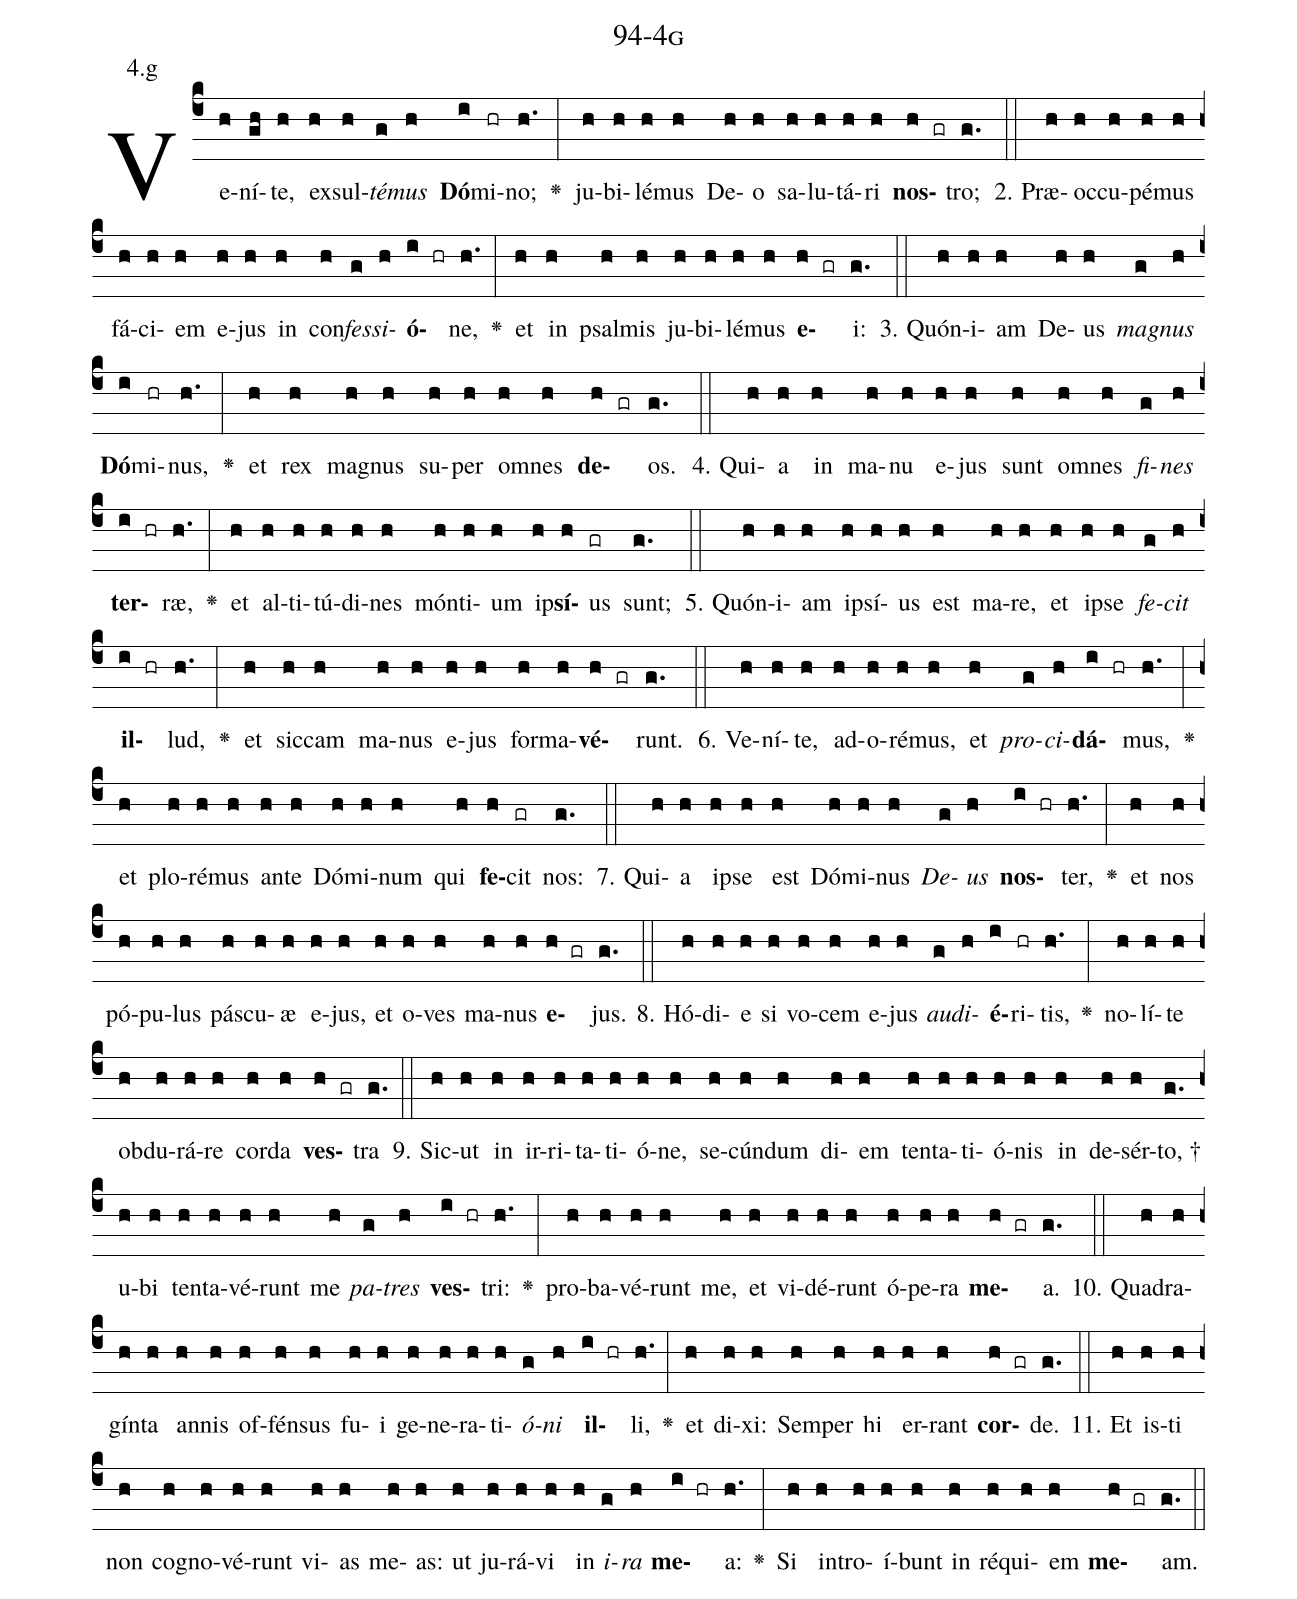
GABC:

name: 94-4g;
annotation: 4.g;
%%
(c4)Ve(h)ní(gh)te,(h) ex(h)sul(h)<i>té</i>(g)<i>mus</i>(h) <b>Dó</b>(i)mi(hr)no;(h.) <v>\greheightstar</v>(:) ju(h)bi(h)lé(h)mus(h) De(h)o(h) sa(h)lu(h)tá(h)ri(h) <b>nos</b>(h gr)tro;(g.) (::)
2. Præ(h)oc(h)cu(h)pé(h)mus(h) fá(h)ci(h)em(h) e(h)jus(h) in(h) con(h)<i>fes</i>(g)<i>si</i>(h)<b>ó</b>(i hr)ne,(h.) <v>\greheightstar</v>(:) et(h) in(h) psal(h)mis(h) ju(h)bi(h)lé(h)mus(h) <b>e</b>(h gr)i:(g.) (::)
3. Quón(h)i(h)am(h) De(h)us(h) <i>ma</i>(g)<i>gnus</i>(h) <b>Dó</b>(i)mi(hr)nus,(h.) <v>\greheightstar</v>(:) et(h) rex(h) ma(h)gnus(h) su(h)per(h) om(h)nes(h) <b>de</b>(h gr)os.(g.) (::)
4. Qui(h)a(h) in(h) ma(h)nu(h) e(h)jus(h) sunt(h) om(h)nes(h) <i>fi</i>(g)<i>nes</i>(h) <b>ter</b>(i hr)ræ,(h.) <v>\greheightstar</v>(:) et(h) al(h)ti(h)tú(h)di(h)nes(h) món(h)ti(h)um(h) ip(h)<b>sí</b>(h)us(gr) sunt;(g.) (::)
5. Quón(h)i(h)am(h) ip(h)sí(h)us(h) est(h) ma(h)re,(h) et(h) ip(h)se(h) <i>fe</i>(g)<i>cit</i>(h) <b>il</b>(i hr)lud,(h.) <v>\greheightstar</v>(:) et(h) sic(h)cam(h) ma(h)nus(h) e(h)jus(h) for(h)ma(h)<b>vé</b>(h gr)runt.(g.) (::)
6. Ve(h)ní(h)te,(h) ad(h)o(h)ré(h)mus,(h) et(h) <i>pro</i>(g)<i>ci</i>(h)<b>dá</b>(i hr)mus,(h.) <v>\greheightstar</v>(:) et(h) plo(h)ré(h)mus(h) an(h)te(h) Dó(h)mi(h)num(h) qui(h) <b>fe</b>(h)cit(gr) nos:(g.) (::)
7. Qui(h)a(h) ip(h)se(h) est(h) Dó(h)mi(h)nus(h) <i>De</i>(g)<i>us</i>(h) <b>nos</b>(i hr)ter,(h.) <v>\greheightstar</v>(:) et(h) nos(h) pó(h)pu(h)lus(h) pás(h)cu(h)æ(h) e(h)jus,(h) et(h) o(h)ves(h) ma(h)nus(h) <b>e</b>(h gr)jus.(g.) (::)
8. Hó(h)di(h)e(h) si(h) vo(h)cem(h) e(h)jus(h) <i>au</i>(g)<i>di</i>(h)<b>é</b>(i)ri(hr)tis,(h.) <v>\greheightstar</v>(:) no(h)lí(h)te(h) ob(h)du(h)rá(h)re(h) cor(h)da(h) <b>ves</b>(h gr)tra(g.) (::)
9. Sic(h)ut(h) in(h) ir(h)ri(h)ta(h)ti(h)ó(h)ne,(h) se(h)cún(h)dum(h) di(h)em(h) ten(h)ta(h)ti(h)ó(h)nis(h) in(h) de(h)sér(h)to, †(g.) u(h)bi(h) ten(h)ta(h)vé(h)runt(h) me(h) <i>pa</i>(g)<i>tres</i>(h) <b>ves</b>(i hr)tri:(h.) <v>\greheightstar</v>(:) pro(h)ba(h)vé(h)runt(h) me,(h) et(h) vi(h)dé(h)runt(h) ó(h)pe(h)ra(h) <b>me</b>(h gr)a.(g.) (::)
10. Qua(h)dra(h)gín(h)ta(h) an(h)nis(h) of(h)fén(h)sus(h) fu(h)i(h) ge(h)ne(h)ra(h)ti(h)<i>ó</i>(g)<i>ni</i>(h) <b>il</b>(i hr)li,(h.) <v>\greheightstar</v>(:) et(h) di(h)xi:(h) Sem(h)per(h) hi(h) er(h)rant(h) <b>cor</b>(h gr)de.(g.) (::)
11. Et(h) is(h)ti(h) non(h) co(h)gno(h)vé(h)runt(h) vi(h)as(h) me(h)as:(h) ut(h) ju(h)rá(h)vi(h) in(h) <i>i</i>(g)<i>ra</i>(h) <b>me</b>(i hr)a:(h.) <v>\greheightstar</v>(:) Si(h) in(h)tro(h)í(h)bunt(h) in(h) ré(h)qui(h)em(h) <b>me</b>(h gr)am.(g.) (::)
